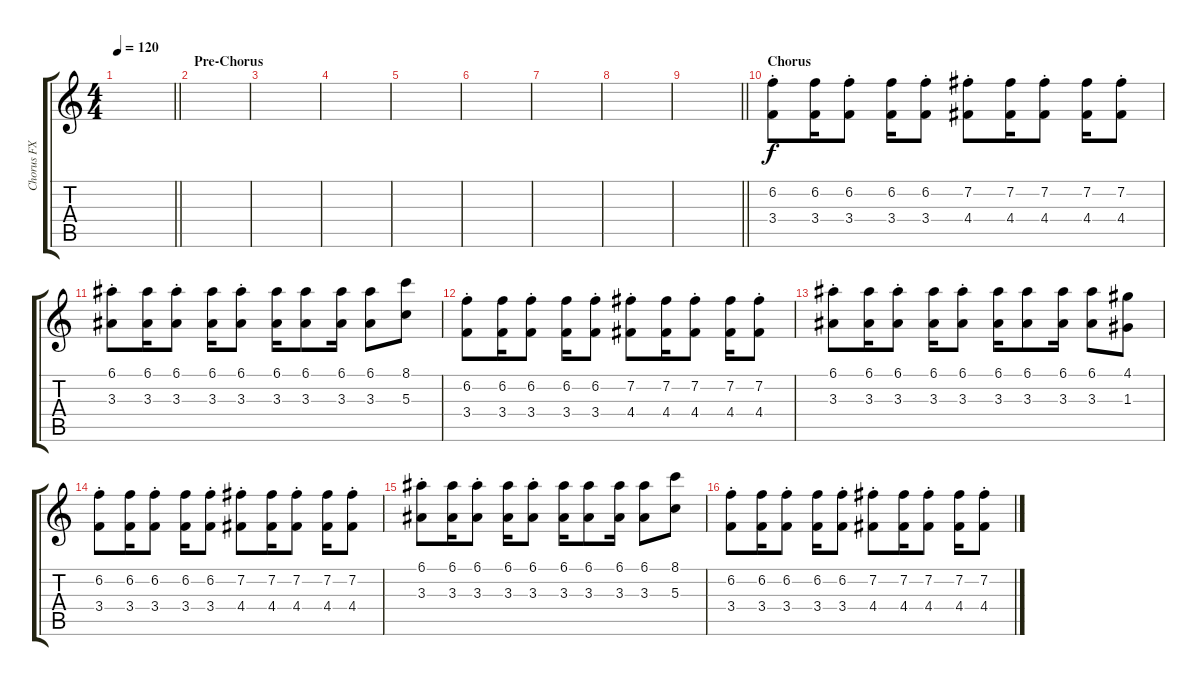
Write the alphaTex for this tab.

\track ("Chorus FX" "Chorus FX") {instrument synthbass1}
\staff {score tabs}
\tuning (E4 B3 G3 D3 A2 E2) {hide}
\ts (4 4)
\tempo 120
\clef g2
\barLineRight lightlight
\ks c
|
\section ("" "Pre-Chorus")
|
|
|
|
|
|
|
\barLineRight lightlight
|
\section ("" "Chorus")
(6.2 3.4{st}).8 (6.2 3.4).16 (6.2 3.4{st}).8 (6.2 3.4).16 (6.2 3.4{st}).8 (7.2{st} 4.4{st}).8 (7.2 4.4).16 (7.2 4.4{st}).8 (7.2 4.4).16 (7.2 4.4{st}).8 |
(6.1 3.3{st}).8 (6.1 3.3).16 (6.1 3.3{st}).8 (6.1 3.3).16 (6.1 3.3{st}).8 (6.1 3.3).16 (6.1 3.3).8 (6.1 3.3).16 (6.1 3.3).8 (8.1 5.3).8 |
(6.2 3.4{st}).8 (6.2 3.4).16 (6.2 3.4{st}).8 (6.2 3.4).16 (6.2 3.4{st}).8 (7.2{st} 4.4{st}).8 (7.2 4.4).16 (7.2 4.4{st}).8 (7.2 4.4).16 (7.2 4.4{st}).8 |
(6.1 3.3{st}).8 (6.1 3.3).16 (6.1 3.3{st}).8 (6.1 3.3).16 (6.1 3.3{st}).8 (6.1 3.3).16 (6.1 3.3).8 (6.1 3.3).16 (6.1 3.3).8 (4.1 1.3).8 |
(6.2 3.4{st}).8 (6.2 3.4).16 (6.2 3.4{st}).8 (6.2 3.4).16 (6.2 3.4{st}).8 (7.2{st} 4.4{st}).8 (7.2 4.4).16 (7.2 4.4{st}).8 (7.2 4.4).16 (7.2 4.4{st}).8 |
(6.1 3.3{st}).8 (6.1 3.3).16 (6.1 3.3{st}).8 (6.1 3.3).16 (6.1 3.3{st}).8 (6.1 3.3).16 (6.1 3.3).8 (6.1 3.3).16 (6.1 3.3).8 (8.1 5.3).8 |
(6.2 3.4{st}).8 (6.2 3.4).16 (6.2 3.4{st}).8 (6.2 3.4).16 (6.2 3.4{st}).8 (7.2{st} 4.4{st}).8 (7.2 4.4).16 (7.2 4.4{st}).8 (7.2 4.4).16 (7.2 4.4{st}).8
